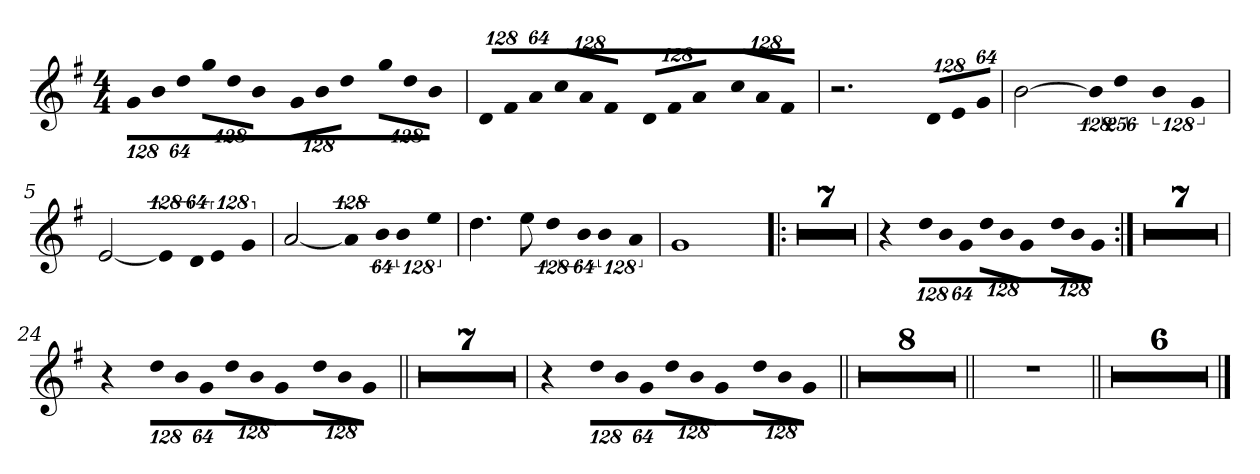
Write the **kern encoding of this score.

**kern
*part1
*staff1
!!LO:PB:g=z
*clefG2
*k[f#]
*G:
*M4/4
*MM48
*Xbrackettup
=1
!LO:N:vis=8
1024%85gi\L
!LO:N:vis=8
1024%85bi\
!LO:N:vis=8
512%43ddi\J
!LO:N:vis=8
1024%85ggi\L
!LO:N:vis=8
1024%85ddi\
!LO:N:vis=8
512%43bi\J
!LO:N:vis=8
1024%85gi\L
!LO:N:vis=8
1024%85bi\
!LO:N:vis=8
512%43ddi\J
!LO:N:vis=8
1024%85ggi\L
!LO:N:vis=8
1024%85ddi\
!LO:N:vis=8
512%43bi\J
=2
!LO:N:vis=8
1024%85di/L
!LO:N:vis=8
1024%85f#i/
!LO:N:vis=8
512%43ai/J
!LO:N:vis=8
1024%85cci/L
!LO:N:vis=8
1024%85ai/
!LO:N:vis=8
512%43f#i/J
!LO:N:vis=8
1024%85di/L
!LO:N:vis=8
1024%85f#i/
!LO:N:vis=8
512%43ai/J
!LO:N:vis=8
1024%85cci/L
!LO:N:vis=8
1024%85ai/
!LO:N:vis=8
512%43f#i/J
=3
2.r
!LO:N:vis=8
1024%85di/L
!LO:N:vis=8
1024%85ei/
!LO:N:vis=8
512%43gi/J
=4
[>2bi\
*brackettup
!LO:N:vis=8
1024%85bi\]
!LO:N:vis=4
1024%171ddi\
!LO:N:vis=4
512%85bi\
!LO:N:vis=8
512%43gi/
!!LO:LB:g=z
=5
[<2ei/
!LO:N:vis=4
512%85ei/]
!LO:N:vis=8
512%43di/
!LO:N:vis=4
512%85ei/
!LO:N:vis=8
512%43gi/
=6
[<2ai/
!LO:N:vis=4
512%85ai/]
!LO:N:vis=8
512%43bi\
!LO:N:vis=4
512%85bi\
!LO:N:vis=8
512%43eei\
=7
4.ddi\
8eei\
!LO:N:vis=4
512%85ddi\
!LO:N:vis=8
512%43bi\
!LO:N:vis=4
512%85bi\
!LO:N:vis=8
512%43ai/
=8
1gi
=9!|:
1r
=10
1r
=11
1r
=12
1r
!!LO:LB:g=z
=13
1r
=14
1r
=15
1r
=16
4r
*Xbrackettup
!LO:N:vis=8
1024%85ddi\L
!LO:N:vis=8
1024%85bi\
!LO:N:vis=8
512%43gi\J
!LO:N:vis=8
1024%85ddi\L
!LO:N:vis=8
1024%85bi\
!LO:N:vis=8
512%43gi\J
!LO:N:vis=8
1024%85ddi\L
!LO:N:vis=8
1024%85bi\
!LO:N:vis=8
512%43gi\J
=17:|!
1r
=18
1r
=19
1r
=20
1r
=21
1r
!!LO:LB:g=z
=22
1r
=23
1r
=24
4r
!LO:N:vis=8
1024%85ddi\L
!LO:N:vis=8
1024%85bi\
!LO:N:vis=8
512%43gi\J
!LO:N:vis=8
1024%85ddi\L
!LO:N:vis=8
1024%85bi\
!LO:N:vis=8
512%43gi\J
!LO:N:vis=8
1024%85ddi\L
!LO:N:vis=8
1024%85bi\
!LO:N:vis=8
512%43gi\J
=25||
1r
=26
1r
=27
1r
=28
1r
=29
1r
=30
1r
!!LO:LB:g=z
=31
1r
=32
4r
!LO:N:vis=8
1024%85ddi\L
!LO:N:vis=8
1024%85bi\
!LO:N:vis=8
512%43gi\J
!LO:N:vis=8
1024%85ddi\L
!LO:N:vis=8
1024%85bi\
!LO:N:vis=8
512%43gi\J
!LO:N:vis=8
1024%85ddi\L
!LO:N:vis=8
1024%85bi\
!LO:N:vis=8
512%43gi\J
=33||
1r
=34
1r
=35
1r
=36
1r
=37
1r
=38
1r
!!LO:LB:g=z
=39
1r
=40
1r
=41||
1r
=42||
1r
=43
1r
=44
1r
=45
1r
=46
1r
=47
1r
==
*-
